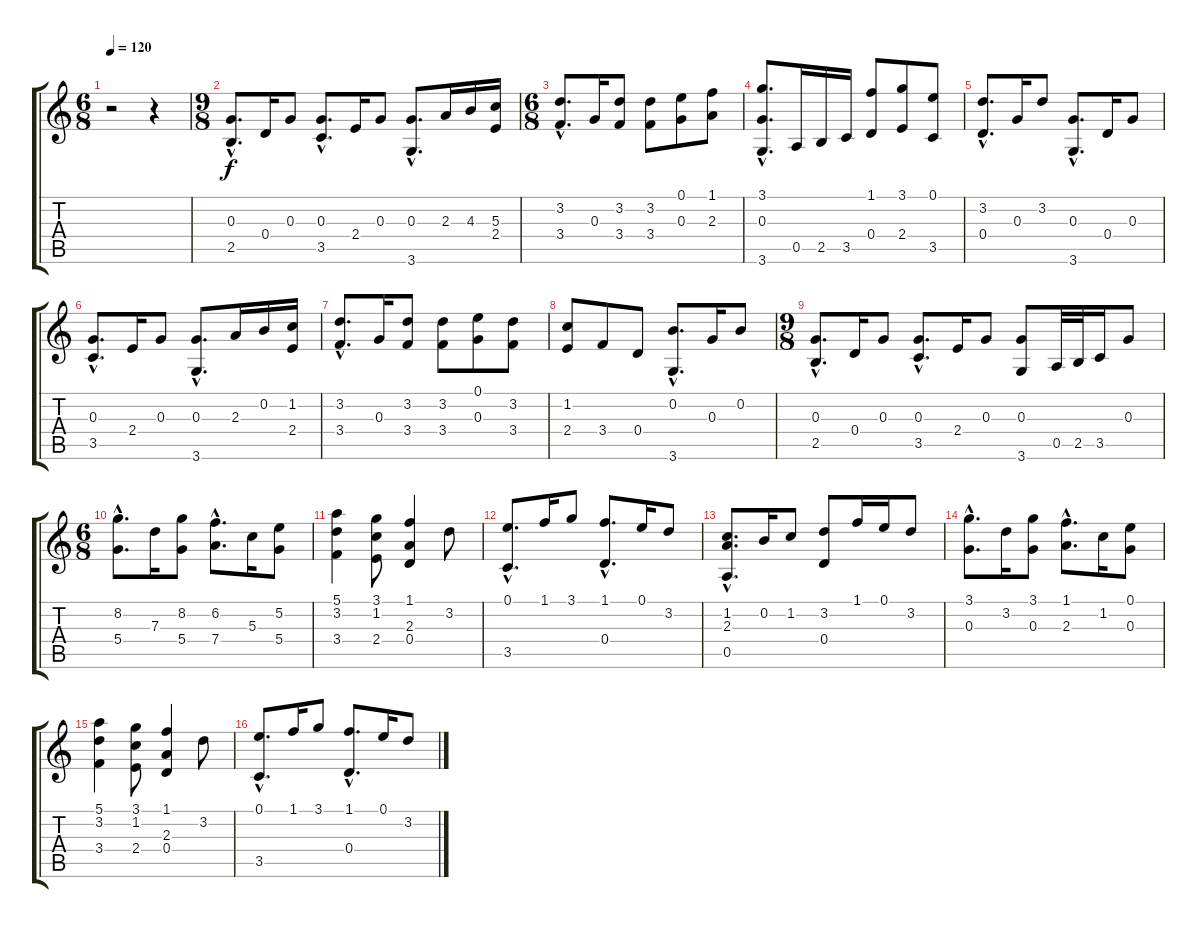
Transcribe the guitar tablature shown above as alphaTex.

\track "" {instrument acousticguitarnylon}
\staff {score tabs}
\tuning (E4 B3 G3 D3 A2 E2) {hide}
\ts (6 8)
\tempo 120
\clef g2
\ks c
r.2{dy f instrument acousticguitarnylon} r.4 |
\ts (9 8)
(0.3{hac} 2.5{hac}).8{d} 0.4.16 0.3.8 (0.3{hac} 3.5{hac}).8{d} 2.4.16 0.3.8 (0.3{hac} 3.6{hac}).8{d} 2.3.16 4.3.16 (5.3 2.4).16 |
\ts (6 8)
(3.2{hac} 3.4{hac}).8{d} 0.3.16 (3.2 3.4).8 (3.2 3.4).8 (0.1 0.3).8 (1.1 2.3).8 |
(3.1{hac} 0.3{hac} 3.6{hac}).8{d} 0.5.16 2.5.16 3.5.16 (1.1 0.4).8 (3.1 2.4).8 (0.1 3.5).8 |
(3.2{hac} 0.4{hac}).8{d} 0.3.16 3.2.8 (0.3{hac} 3.6{hac}).8{d} 0.4.16 0.3.8 |
(0.3{hac} 3.5{hac}).8{d} 2.4.16 0.3.8 (0.3{hac} 3.6{hac}).8{d} 2.3.16 0.2.16 (1.2 2.4).16 |
(3.2{hac} 3.4{hac}).8{d} 0.3.16 (3.2 3.4).8 (3.2 3.4).8 (0.1 0.3).8 (3.2 3.4).8 |
(1.2 2.4).8 3.4.8 0.4.8 (0.2{hac} 3.6{hac}).8{d} 0.3.16 0.2.8 |
\ts (9 8)
(0.3{hac} 2.5{hac}).8{d} 0.4.16 0.3.8 (0.3{hac} 3.5{hac}).8{d} 2.4.16 0.3.8 (0.3 3.6).8 0.5.32 2.5.32 3.5.16 0.3.8 |
\ts (6 8)
(8.2{hac} 5.4{hac}).8{d} 7.3.16 (8.2 5.4).8 (6.2{hac} 7.4{hac}).8{d} 5.3.16 (5.2 5.4).8 |
(5.1 3.2 3.4).4 (3.1 1.2 2.4).8 (1.1 2.3 0.4).4 3.2.8 |
(0.1{hac} 3.5{hac}).8{d} 1.1.16 3.1.8 (1.1{hac} 0.4{hac}).8{d} 0.1.16 3.2.8 |
(1.2{hac} 2.3{hac} 0.5{hac}).8{d} 0.2.16 1.2.8 (3.2 0.4).8 1.1.16 0.1.16 3.2.8 |
(3.1{hac} 0.3{hac}).8{d} 3.2.16 (3.1 0.3).8 (1.1{hac} 2.3{hac}).8{d} 1.2.16 (0.1 0.3).8 |
(5.1 3.2 3.4).4 (3.1 1.2 2.4).8 (1.1 2.3 0.4).4 3.2.8 |
(0.1{hac} 3.5{hac}).8{d} 1.1.16 3.1.8 (1.1{hac} 0.4{hac}).8{d} 0.1.16 3.2.8
